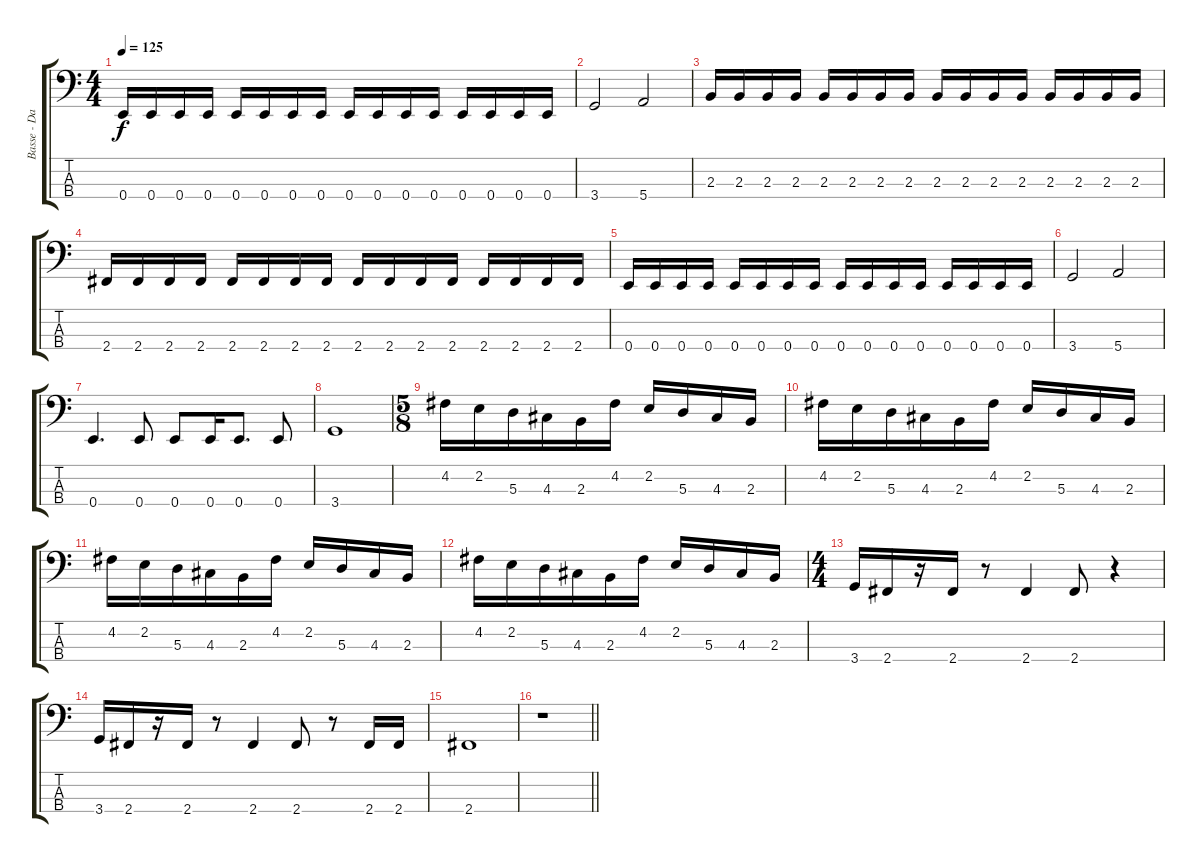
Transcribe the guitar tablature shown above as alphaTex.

\track ("Basse - Dave LaRue" "Basse - Da") {instrument electricbasspick}
\staff {score tabs}
\tuning (G2 D2 A1 E1) {hide}
\ts (4 4)
\tempo 125
\clef f4
\ks c
0.4.16{dy f} 0.4.16 0.4.16 0.4.16 0.4.16 0.4.16 0.4.16 0.4.16 0.4.16 0.4.16 0.4.16 0.4.16 0.4.16 0.4.16 0.4.16 0.4.16 |
3.4.2 5.4.2 |
2.3.16 2.3.16 2.3.16 2.3.16 2.3.16 2.3.16 2.3.16 2.3.16 2.3.16 2.3.16 2.3.16 2.3.16 2.3.16 2.3.16 2.3.16 2.3.16 |
2.4.16 2.4.16 2.4.16 2.4.16 2.4.16 2.4.16 2.4.16 2.4.16 2.4.16 2.4.16 2.4.16 2.4.16 2.4.16 2.4.16 2.4.16 2.4.16 |
0.4.16 0.4.16 0.4.16 0.4.16 0.4.16 0.4.16 0.4.16 0.4.16 0.4.16 0.4.16 0.4.16 0.4.16 0.4.16 0.4.16 0.4.16 0.4.16 |
3.4.2 5.4.2 |
0.4.4{d} 0.4.8 0.4.8 0.4.16 0.4.8{d} 0.4.8 |
3.4.1 |
\ts (5 8)
4.2.16 2.2.16 5.3.16 4.3.16 2.3.16 4.2.16 2.2.16 5.3.16 4.3.16 2.3.16 |
4.2.16 2.2.16 5.3.16 4.3.16 2.3.16 4.2.16 2.2.16 5.3.16 4.3.16 2.3.16 |
4.2.16 2.2.16 5.3.16 4.3.16 2.3.16 4.2.16 2.2.16 5.3.16 4.3.16 2.3.16 |
4.2.16 2.2.16 5.3.16 4.3.16 2.3.16 4.2.16 2.2.16 5.3.16 4.3.16 2.3.16 |
\ts (4 4)
3.4.16 2.4.16 r.16 2.4.16 r.8 2.4.4 2.4.8 r.4 |
3.4.16 2.4.16 r.16 2.4.16 r.8 2.4.4 2.4.8 r.8 2.4.16 2.4.16 |
2.4.1 |
\barLineRight lightlight
r.1
